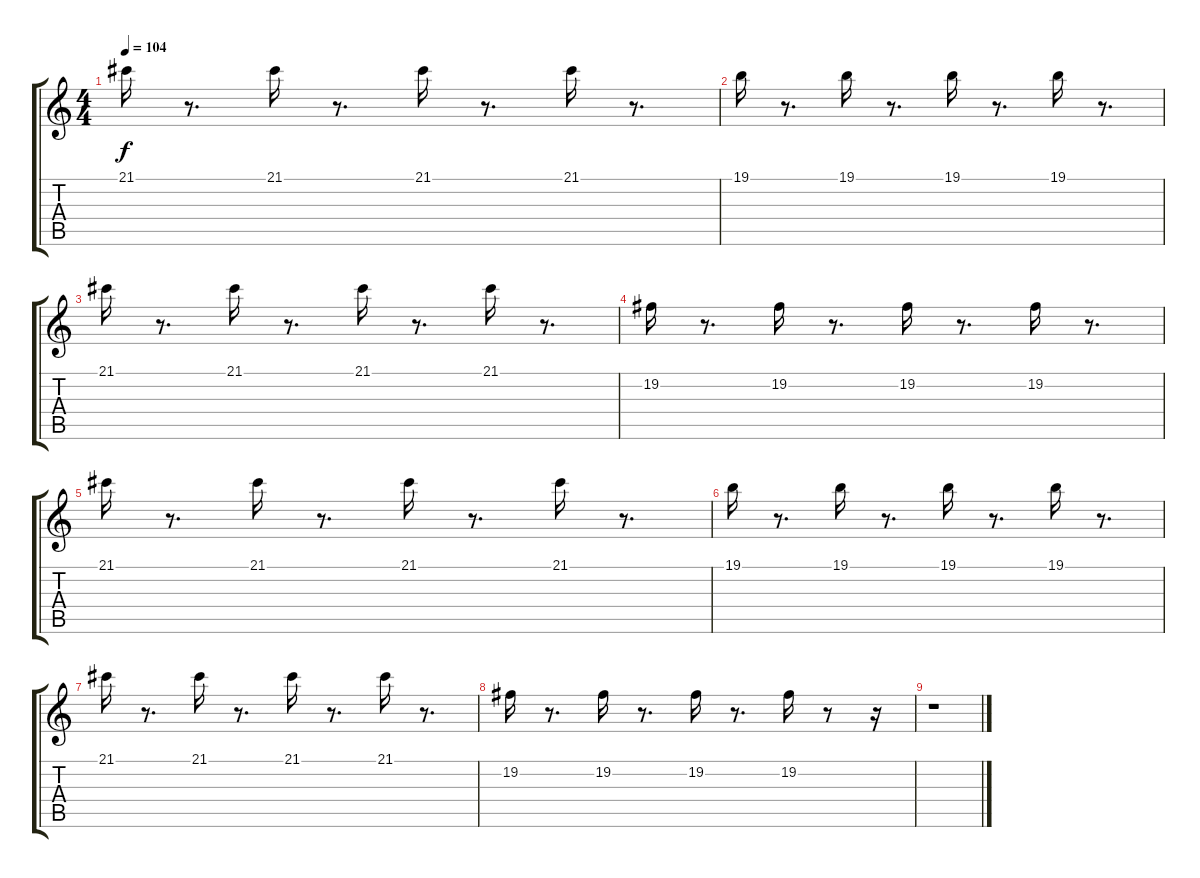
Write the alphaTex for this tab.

\track "" {instrument synthstrings1}
\staff {score tabs}
\tuning (E4 B3 G3 D3 A2 E2) {hide}
\ts (4 4)
\tempo 104
\clef g2
\ks c
21.1.16{dy f} r.8{d} 21.1.16 r.8{d} 21.1.16 r.8{d} 21.1.16 r.8{d} |
19.1.16 r.8{d} 19.1.16 r.8{d} 19.1.16 r.8{d} 19.1.16 r.8{d} |
21.1.16 r.8{d} 21.1.16 r.8{d} 21.1.16 r.8{d} 21.1.16 r.8{d} |
19.2.16 r.8{d} 19.2.16 r.8{d} 19.2.16 r.8{d} 19.2.16 r.8{d} |
21.1.16 r.8{d} 21.1.16 r.8{d} 21.1.16 r.8{d} 21.1.16 r.8{d} |
19.1.16 r.8{d} 19.1.16 r.8{d} 19.1.16 r.8{d} 19.1.16 r.8{d} |
21.1.16 r.8{d} 21.1.16 r.8{d} 21.1.16 r.8{d} 21.1.16 r.8{d} |
19.2.16 r.8{d} 19.2.16 r.8{d} 19.2.16 r.8{d} 19.2.16 r.8 r.16 |
r.1
